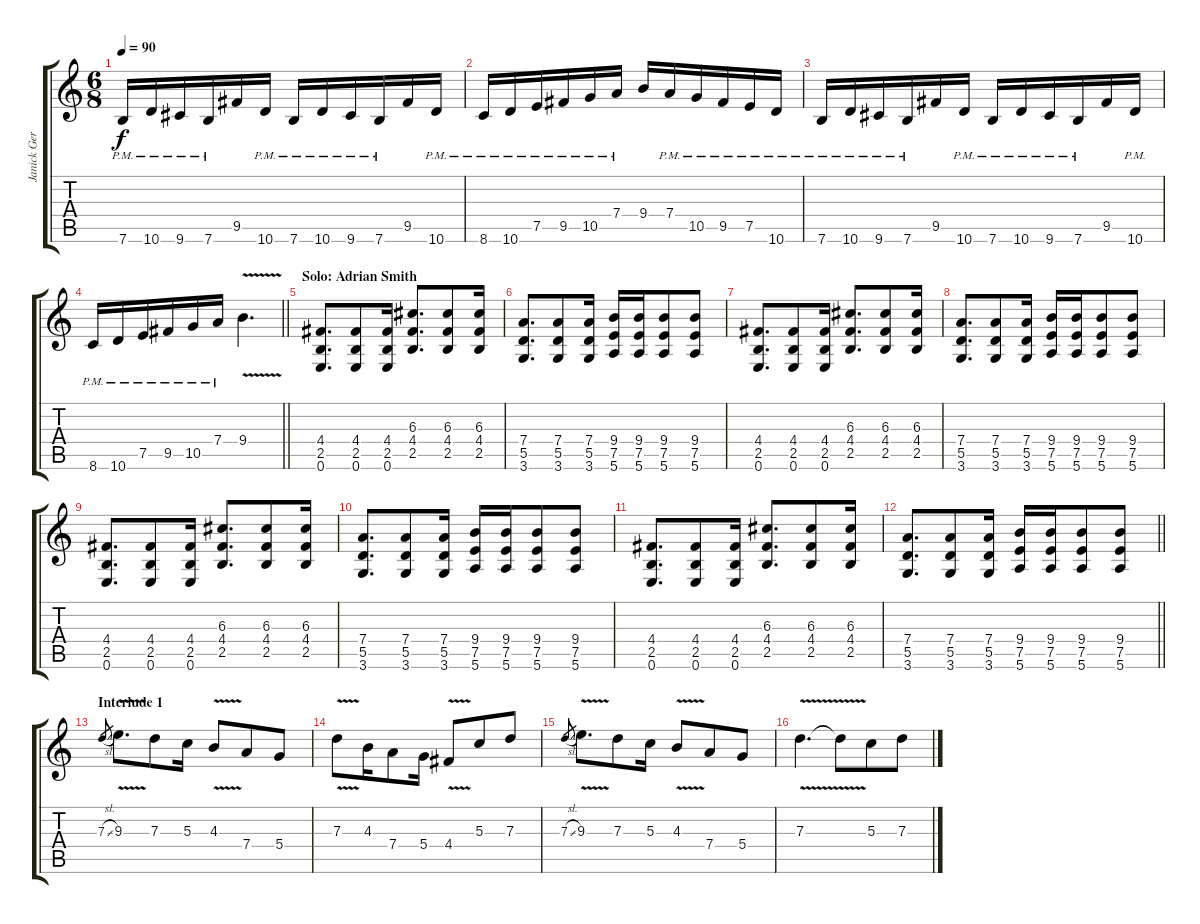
\track ("Janick Gers" "Janick Ger") {instrument distortionguitar}
\staff {score tabs}
\tuning (E4 B3 G3 D3 A2 E2) {hide}
\ts (6 8)
\tempo 90
\clef g2
\ks c
7.6{pm}.16{dy f} 10.6{pm}.16 9.6{pm}.16 7.6{pm}.16 9.5.16 10.6{pm}.16 7.6{pm}.16 10.6{pm}.16 9.6{pm}.16 7.6{pm}.16 9.5.16 10.6{pm}.16 |
8.6{pm}.16 10.6{pm}.16 7.5{pm}.16 9.5{pm}.16 10.5{pm}.16 7.4{pm}.16 9.4.16 7.4{pm}.16 10.5{pm}.16 9.5{pm}.16 7.5{pm}.16 10.6{pm}.16 |
7.6{pm}.16 10.6{pm}.16 9.6{pm}.16 7.6{pm}.16 9.5.16 10.6{pm}.16 7.6{pm}.16 10.6{pm}.16 9.6{pm}.16 7.6{pm}.16 9.5.16 10.6{pm}.16 |
\barLineRight lightlight
8.6{pm}.16 10.6{pm}.16 7.5{pm}.16 9.5{pm}.16 10.5{pm}.16 7.4{pm}.16 9.4{v}.4{d} |
\section ("" "Solo: Adrian Smith")
(4.4 2.5 0.6).8{d} (4.4 2.5 0.6).8 (4.4 2.5 0.6).16 (6.3 4.4 2.5).8{d} (6.3 4.4 2.5).8 (6.3 4.4 2.5).16 |
(7.4 5.5 3.6).8{d} (7.4 5.5 3.6).8 (7.4 5.5 3.6).16 (9.4 7.5 5.6).16 (9.4 7.5 5.6).16 (9.4 7.5 5.6).8 (9.4 7.5 5.6).8 |
(4.4 2.5 0.6).8{d} (4.4 2.5 0.6).8 (4.4 2.5 0.6).16 (6.3 4.4 2.5).8{d} (6.3 4.4 2.5).8 (6.3 4.4 2.5).16 |
(7.4 5.5 3.6).8{d} (7.4 5.5 3.6).8 (7.4 5.5 3.6).16 (9.4 7.5 5.6).16 (9.4 7.5 5.6).16 (9.4 7.5 5.6).8 (9.4 7.5 5.6).8 |
(4.4 2.5 0.6).8{d} (4.4 2.5 0.6).8 (4.4 2.5 0.6).16 (6.3 4.4 2.5).8{d} (6.3 4.4 2.5).8 (6.3 4.4 2.5).16 |
(7.4 5.5 3.6).8{d} (7.4 5.5 3.6).8 (7.4 5.5 3.6).16 (9.4 7.5 5.6).16 (9.4 7.5 5.6).16 (9.4 7.5 5.6).8 (9.4 7.5 5.6).8 |
(4.4 2.5 0.6).8{d} (4.4 2.5 0.6).8 (4.4 2.5 0.6).16 (6.3 4.4 2.5).8{d} (6.3 4.4 2.5).8 (6.3 4.4 2.5).16 |
\barLineRight lightlight
(7.4 5.5 3.6).8{d} (7.4 5.5 3.6).8 (7.4 5.5 3.6).16 (9.4 7.5 5.6).16 (9.4 7.5 5.6).16 (9.4 7.5 5.6).8 (9.4 7.5 5.6).8 |
\section ("" "Interlude 1")
7.3{sl}.8{gr} 9.3{v}.8{d} 7.3.8 5.3.16 4.3{v}.8 7.4.8 5.4.8 |
7.3{v}.8 4.3.16 7.4.8 5.4.16 4.4{v}.8 5.3.8 7.3.8 |
7.3{sl}.8{gr} 9.3{v}.8{d} 7.3.8 5.3.16 4.3{v}.8 7.4.8 5.4.8 |
7.3{v}.4{d} 7.3{t}.8 5.3.8 7.3.8
